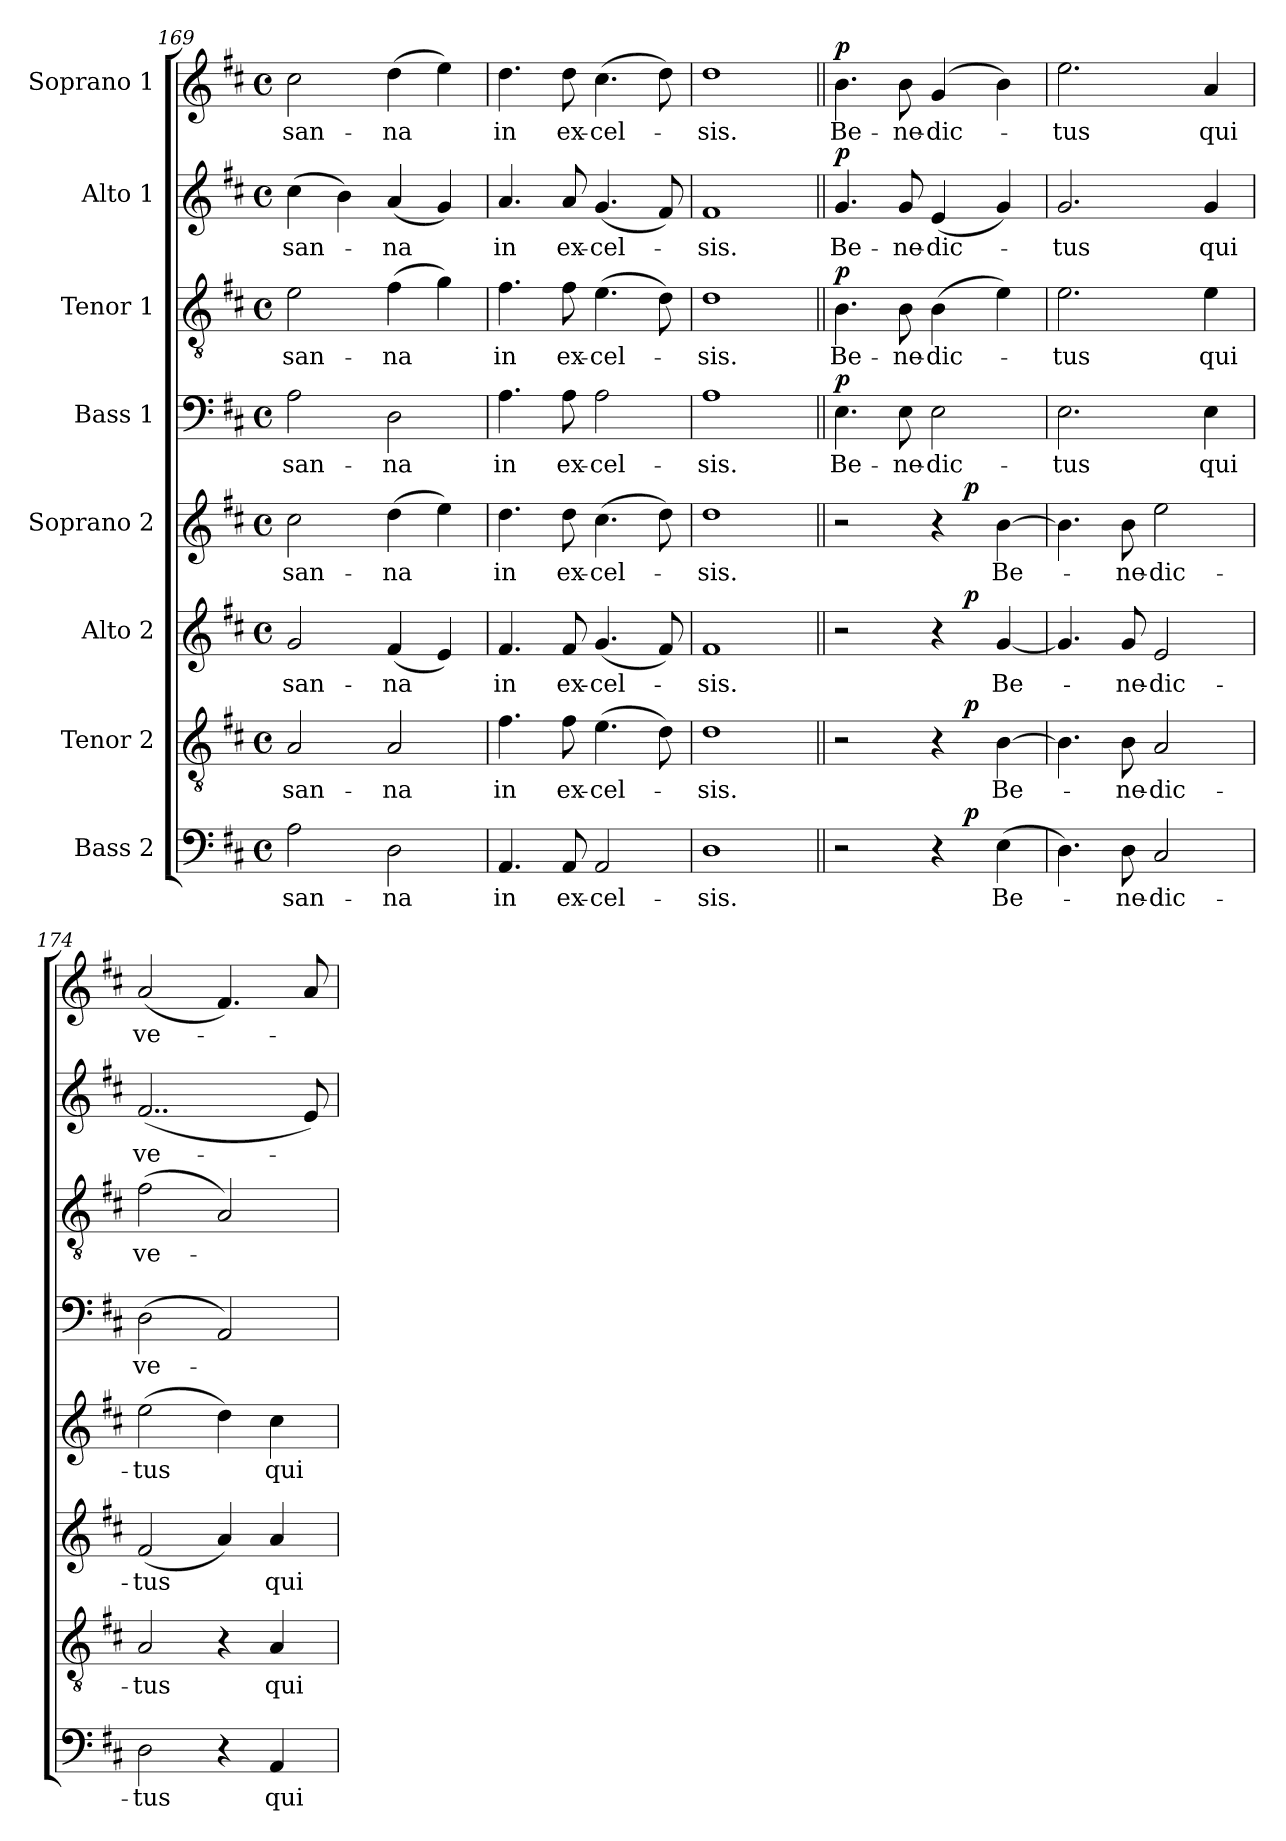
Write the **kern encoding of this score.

**kern	**text	**dynam	**kern	**text	**dynam	**kern	**text	**dynam	**kern	**text	**dynam	**kern	**text	**dynam	**kern	**text	**dynam	**kern	**text	**dynam	**kern	**text	**dynam
*part8	*part8	*part8	*part7	*part7	*part7	*part6	*part6	*part6	*part5	*part5	*part5	*part4	*part4	*part4	*part3	*part3	*part3	*part2	*part2	*part2	*part1	*part1	*part1
*staff8	*staff8	*staff8	*staff7	*staff7	*staff7	*staff6	*staff6	*staff6	*staff5	*staff5	*staff5	*staff4	*staff4	*staff4	*staff3	*staff3	*staff3	*staff2	*staff2	*staff2	*staff1	*staff1	*staff1
*I"Bass 2	*	*	*I"Tenor 2	*	*	*I"Alto 2	*	*	*I"Soprano 2	*	*	*I"Bass 1	*	*	*I"Tenor 1	*	*	*I"Alto 1	*	*	*I"Soprano 1	*	*
*clefF4	*	*	*clefGv2	*	*	*clefG2	*	*	*clefG2	*	*	*clefF4	*	*	*clefGv2	*	*	*clefG2	*	*	*clefG2	*	*
*k[f#c#]	*	*	*k[f#c#]	*	*	*k[f#c#]	*	*	*k[f#c#]	*	*	*k[f#c#]	*	*	*k[f#c#]	*	*	*k[f#c#]	*	*	*k[f#c#]	*	*
*D:	*	*	*D:	*	*	*D:	*	*	*D:	*	*	*D:	*	*	*D:	*	*	*D:	*	*	*D:	*	*
*M4/4	*	*	*M4/4	*	*	*M4/4	*	*	*M4/4	*	*	*M4/4	*	*	*M4/4	*	*	*M4/4	*	*	*M4/4	*	*
*met(c)	*	*	*met(c)	*	*	*met(c)	*	*	*met(c)	*	*	*met(c)	*	*	*met(c)	*	*	*met(c)	*	*	*met(c)	*	*
=169	=169	=169	=169	=169	=169	=169	=169	=169	=169	=169	=169	=169	=169	=169	=169	=169	=169	=169	=169	=169	=169	=169	=169
2A\	-san-	.	2A/	-san-	.	2g/	-san-	.	2cc#\	-san-	.	2A\	-san-	.	2e\	-san-	.	(4cc#\	-san-	.	2cc#\	-san-	.
.	.	.	.	.	.	.	.	.	.	.	.	.	.	.	.	.	.	4b\)	.	.	.	.	.
2D\	-na	.	2A/	-na	.	(4f#/	-na	.	(4dd\	-na	.	2D\	-na	.	(4f#\	-na	.	(4a/	-na	.	(4dd\	-na	.
.	.	.	.	.	.	4e/)	.	.	4ee\)	.	.	.	.	.	4g\)	.	.	4g/)	.	.	4ee\)	.	.
=170	=170	=170	=170	=170	=170	=170	=170	=170	=170	=170	=170	=170	=170	=170	=170	=170	=170	=170	=170	=170	=170	=170	=170
4.AA/	in	.	4.f#\	in	.	4.f#/	in	.	4.dd\	in	.	4.A\	in	.	4.f#\	in	.	4.a/	in	.	4.dd\	in	.
8AA/	ex-	.	8f#\	ex-	.	8f#/	ex-	.	8dd\	ex-	.	8A\	ex-	.	8f#\	ex-	.	8a/	ex-	.	8dd\	ex-	.
2AA/	-cel-	.	(4.e\	-cel-	.	(4.g/	-cel-	.	(4.cc#\	-cel-	.	2A\	-cel-	.	(4.e\	-cel-	.	(4.g/	-cel-	.	(4.cc#\	-cel-	.
.	.	.	8d\)	.	.	8f#/)	.	.	8dd\)	.	.	.	.	.	8d\)	.	.	8f#/)	.	.	8dd\)	.	.
=171	=171	=171	=171	=171	=171	=171	=171	=171	=171	=171	=171	=171	=171	=171	=171	=171	=171	=171	=171	=171	=171	=171	=171
1D	-sis.	.	1d	-sis.	.	1f#	-sis.	.	1dd	-sis.	.	1A	-sis.	.	1d	-sis.	.	1f#	-sis.	.	1dd	-sis.	.
!!LO:LB:g=z
=172||	=172||	=172||	=172||	=172||	=172||	=172||	=172||	=172||	=172||	=172||	=172||	=172||	=172||	=172||	=172||	=172||	=172||	=172||	=172||	=172||	=172||	=172||	=172||
!	!	!	!	!	!	!	!	!	!	!	!	!	!	!LO:DY:b	!	!	!LO:DY:b	!	!	!LO:DY:b	!	!	!LO:DY:b
*^	*	*	*^	*	*	*^	*	*	*^	*	*	*	*	*	*	*	*	*	*	*	*	*	*
2r	2ryy	.	.	2r	2ryy	.	.	2r	2ryy	.	.	2r	2ryy	.	.	4.E\	Be-	p	4.B\	Be-	p	4.g/	Be-	p	4.b\	Be-	p
.	.	.	.	.	.	.	.	.	.	.	.	.	.	.	.	8E\	-ne-	.	8B\	-ne-	.	8g/	-ne-	.	8b\	-ne-	.
4r	8ryy	.	.	4r	8ryy	.	.	4r	8ryy	.	.	4r	8ryy	.	.	2E\	-dic-	.	(4B\	-dic-	.	(4e/	-dic-	.	(4g/	-dic-	.
!	!	!	!LO:DY:b	!	!	!	!LO:DY:b	!	!	!	!LO:DY:b	!	!	!	!LO:DY:b	!	!	!	!	!	!	!	!	!	!	!	!
.	4.ryy	.	p	.	4.ryy	.	p	.	4.ryy	.	p	.	4.ryy	.	p	.	.	.	.	.	.	.	.	.	.	.	.
(4E\	.	Be-	.	[4B\	.	Be-	.	[4g/	.	Be-	.	[4b\	.	Be-	.	.	.	.	4e\)	.	.	4g/)	.	.	4b\)	.	.
*v	*v	*	*	*	*	*	*	*v	*v	*	*	*v	*v	*	*	*	*	*	*	*	*	*	*	*	*	*	*
*	*	*	*v	*v	*	*	*	*	*	*	*	*	*	*	*	*	*	*	*	*	*	*	*	*
=173	=173	=173	=173	=173	=173	=173	=173	=173	=173	=173	=173	=173	=173	=173	=173	=173	=173	=173	=173	=173	=173	=173	=173
4.D\)	.	.	4.B\]	.	.	4.g/]	.	.	4.b\]	.	.	2.E\	-tus	.	2.e\	-tus	.	2.g/	-tus	.	2.ee\	-tus	.
8D\	-ne-	.	8B\	-ne-	.	8g/	-ne-	.	8b\	-ne-	.	.	.	.	.	.	.	.	.	.	.	.	.
2C#/	-dic-	.	2A/	-dic-	.	2e/	-dic-	.	2ee\	-dic-	.	.	.	.	.	.	.	.	.	.	.	.	.
.	.	.	.	.	.	.	.	.	.	.	.	4E\	qui	.	4e\	qui	.	4g/	qui	.	4a/	qui	.
=174	=174	=174	=174	=174	=174	=174	=174	=174	=174	=174	=174	=174	=174	=174	=174	=174	=174	=174	=174	=174	=174	=174	=174
2D\	-tus	.	2A/	-tus	.	(2f#/	-tus	.	(2ee\	-tus	.	(2D\	ve-	.	(2f#\	ve-	.	(2..f#/	ve-	.	(2a/	ve-	.
4r	.	.	4r	.	.	4a/)	.	.	4dd\)	.	.	2AA/)	.	.	2A/)	.	.	.	.	.	4.f#/)	.	.
4AA/	qui	.	4A/	qui	.	4a/	qui	.	4cc#\	qui	.	.	.	.	.	.	.	.	.	.	.	.	.
.	.	.	.	.	.	.	.	.	.	.	.	.	.	.	.	.	.	8e/)	.	.	8a/	.	.
=	=	=	=	=	=	=	=	=	=	=	=	=	=	=	=	=	=	=	=	=	=	=	=
*-	*-	*-	*-	*-	*-	*-	*-	*-	*-	*-	*-	*-	*-	*-	*-	*-	*-	*-	*-	*-	*-	*-	*-
